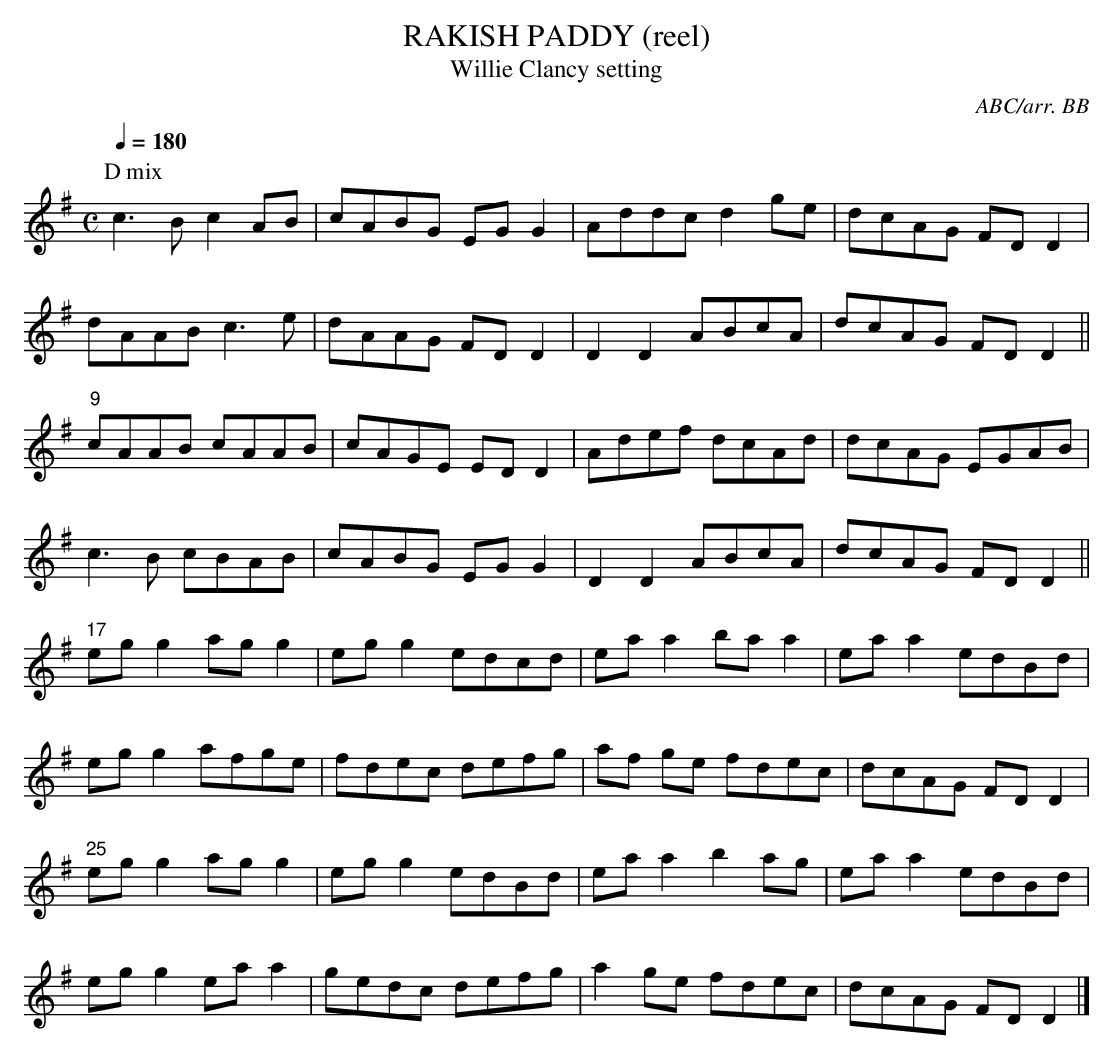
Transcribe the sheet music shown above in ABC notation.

X:1
T:RAKISH PADDY (reel)
T:Willie Clancy setting
C:ABC/arr. BB
version of this tune.
M:C
L:1/8
Q:1/4=180
K:G
P:D mix
c3B c2AB|cABG EGG2|Addc d2 ge|dcAG FDD2|
dAAB c3e|dAAG FDD2|D2D2 ABcA|dcAG FDD2||
"9"cAAB cAAB|cAGE EDD2|Adef dcAd|dcAG EGAB|
c3B cBAB|cABG EGG2|D2D2 ABcA|dcAG FDD2||
"17"egg2 agg2|egg2 edcd|eaa2 baa2|eaa2 edBd|
egg2 afge|fdec defg|af ge fdec|dcAG FDD2|
"25"egg2 agg2|egg2 edBd|eaa2 b2ag|eaa2 edBd|
egg2 eaa2|gedc defg|a2 ge fdec|dcAG FDD2|]
